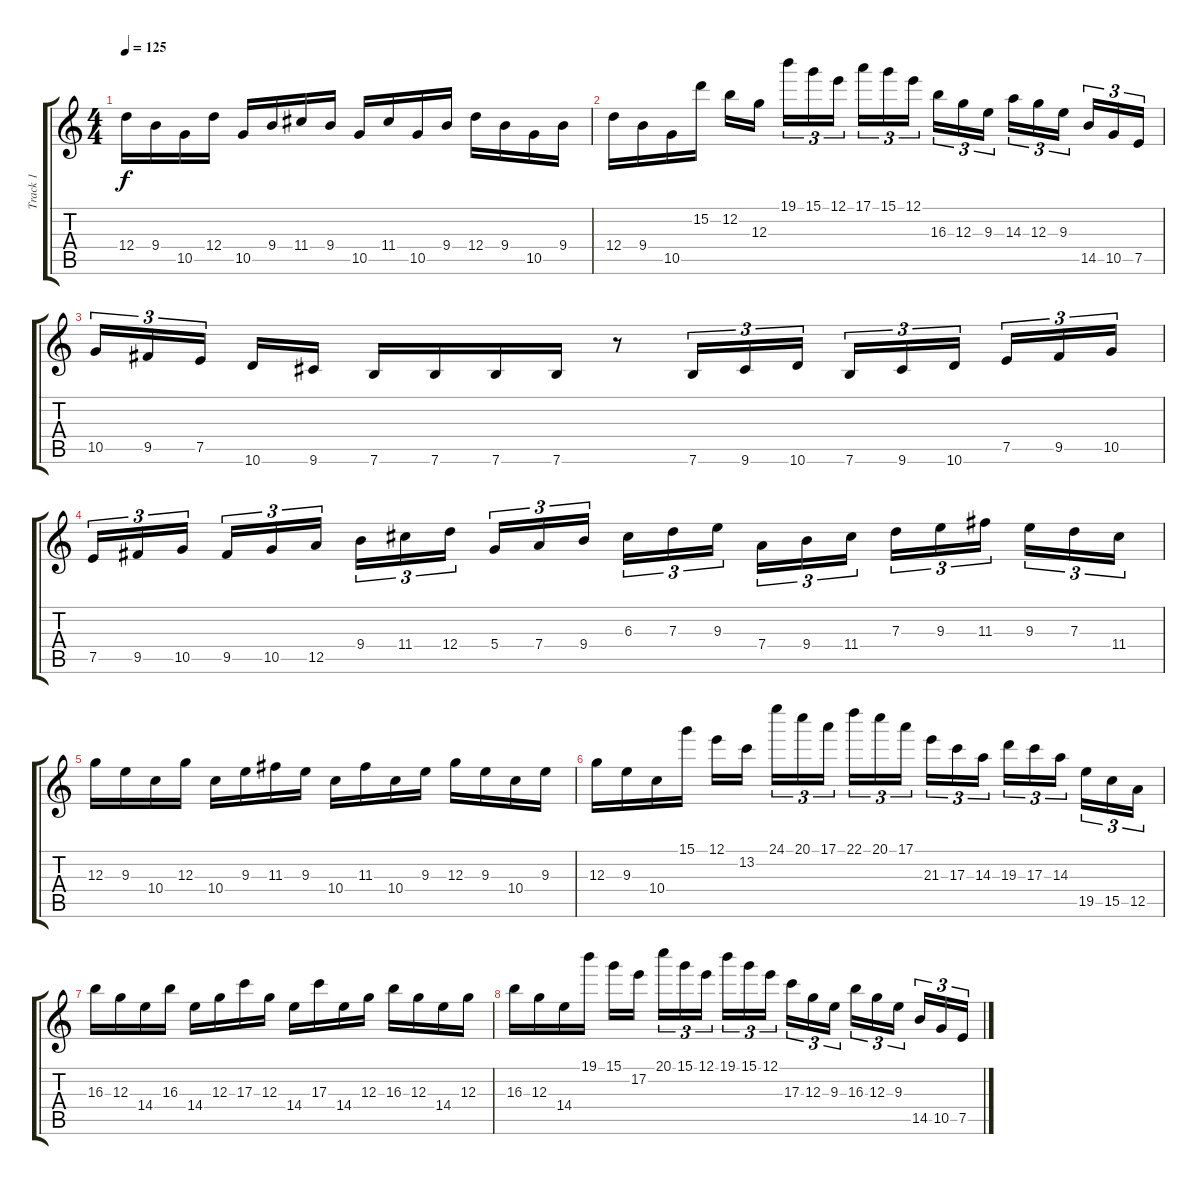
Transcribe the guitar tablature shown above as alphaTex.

\track ("Track 1" "Track 1") {instrument overdrivenguitar}
\staff {score tabs}
\tuning (E4 B3 G3 D3 A2 E2) {hide}
\ts (4 4)
\tempo 125
\clef g2
\ks c
12.4.16{dy f} 9.4.16 10.5.16 12.4.16 10.5.16 9.4.16 11.4.16 9.4.16 10.5.16 11.4.16 10.5.16 9.4.16 12.4.16 9.4.16 10.5.16 9.4.16 |
12.4.16 9.4.16 10.5.16 15.2.16 12.2.16 12.3.16{beam splitsecondary} 19.1.16{tu (3 2)} 15.1.16{tu (3 2)} 12.1.16{tu (3 2)} 17.1.16{tu (3 2)} 15.1.16{tu (3 2)} 12.1.16{tu (3 2) beam splitsecondary} 16.3.16{tu (3 2)} 12.3.16{tu (3 2)} 9.3.16{tu (3 2)} 14.3.16{tu (3 2)} 12.3.16{tu (3 2)} 9.3.16{tu (3 2) beam splitsecondary} 14.5.16{tu (3 2)} 10.5.16{tu (3 2)} 7.5.16{tu (3 2)} |
10.5.16{tu (3 2)} 9.5.16{tu (3 2)} 7.5.16{tu (3 2) beam splitsecondary} 10.6.16 9.6.16 7.6.16 7.6.16 7.6.16 7.6.16 r.8 7.6.16{tu (3 2)} 9.6.16{tu (3 2)} 10.6.16{tu (3 2)} 7.6.16{tu (3 2)} 9.6.16{tu (3 2)} 10.6.16{tu (3 2) beam splitsecondary} 7.5.16{tu (3 2)} 9.5.16{tu (3 2)} 10.5.16{tu (3 2)} |
7.5.16{tu (3 2)} 9.5.16{tu (3 2)} 10.5.16{tu (3 2) beam splitsecondary} 9.5.16{tu (3 2)} 10.5.16{tu (3 2)} 12.5.16{tu (3 2)} 9.4.16{tu (3 2)} 11.4.16{tu (3 2)} 12.4.16{tu (3 2) beam splitsecondary} 5.4.16{tu (3 2)} 7.4.16{tu (3 2)} 9.4.16{tu (3 2)} 6.3.16{tu (3 2)} 7.3.16{tu (3 2)} 9.3.16{tu (3 2) beam splitsecondary} 7.4.16{tu (3 2)} 9.4.16{tu (3 2)} 11.4.16{tu (3 2)} 7.3.16{tu (3 2)} 9.3.16{tu (3 2)} 11.3.16{tu (3 2) beam splitsecondary} 9.3.16{tu (3 2)} 7.3.16{tu (3 2)} 11.4.16{tu (3 2)} |
12.3.16 9.3.16 10.4.16 12.3.16 10.4.16 9.3.16 11.3.16 9.3.16 10.4.16 11.3.16 10.4.16 9.3.16 12.3.16 9.3.16 10.4.16 9.3.16 |
12.3.16 9.3.16 10.4.16 15.1.16 12.1.16 13.2.16{beam splitsecondary} 24.1.16{tu (3 2)} 20.1.16{tu (3 2)} 17.1.16{tu (3 2)} 22.1.16{tu (3 2)} 20.1.16{tu (3 2)} 17.1.16{tu (3 2) beam splitsecondary} 21.3.16{tu (3 2)} 17.3.16{tu (3 2)} 14.3.16{tu (3 2)} 19.3.16{tu (3 2)} 17.3.16{tu (3 2)} 14.3.16{tu (3 2) beam splitsecondary} 19.5.16{tu (3 2)} 15.5.16{tu (3 2)} 12.5.16{tu (3 2)} |
16.3.16 12.3.16 14.4.16 16.3.16 14.4.16 12.3.16 17.3.16 12.3.16 14.4.16 17.3.16 14.4.16 12.3.16 16.3.16 12.3.16 14.4.16 12.3.16 |
16.3.16 12.3.16 14.4.16 19.1.16 15.1.16 17.2.16{beam splitsecondary} 20.1.16{tu (3 2)} 15.1.16{tu (3 2)} 12.1.16{tu (3 2)} 19.1.16{tu (3 2)} 15.1.16{tu (3 2)} 12.1.16{tu (3 2) beam splitsecondary} 17.3.16{tu (3 2)} 12.3.16{tu (3 2)} 9.3.16{tu (3 2)} 16.3.16{tu (3 2)} 12.3.16{tu (3 2)} 9.3.16{tu (3 2) beam splitsecondary} 14.5.16{tu (3 2)} 10.5.16{tu (3 2)} 7.5.16{tu (3 2)}
